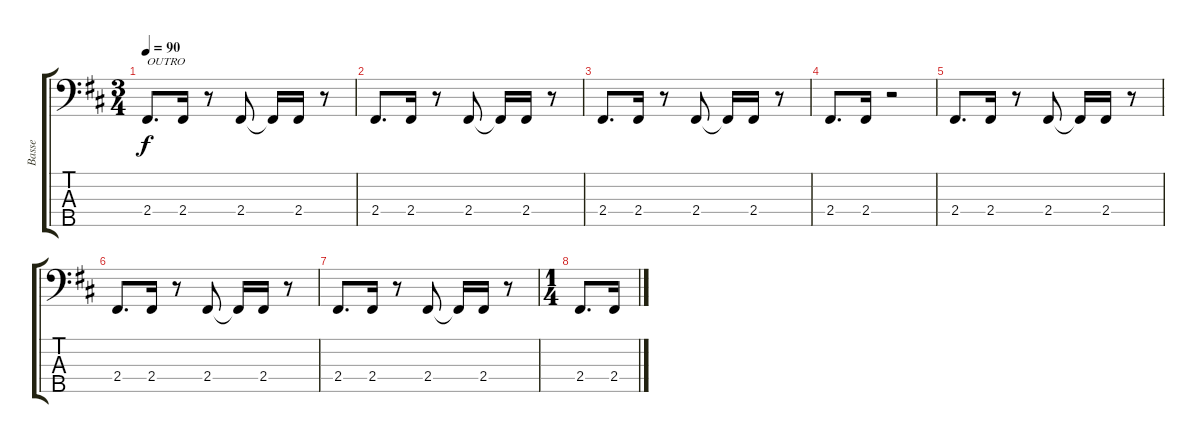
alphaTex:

\track ("Basse" "Basse") {instrument electricbassfinger}
\staff {score tabs}
\tuning (G2 D2 A1 E1 B0) {hide}
\ts (3 4)
\tempo 90
\clef f4
\ks d
2.4.8{d txt "OUTRO" dy f} 2.4.16 r.8 2.4.8 2.4{t}.16 2.4.16 r.8 |
2.4.8{d} 2.4.16 r.8 2.4.8 2.4{t}.16 2.4.16 r.8 |
2.4.8{d} 2.4.16 r.8 2.4.8 2.4{t}.16 2.4.16 r.8 |
2.4.8{d} 2.4.16 r.2 |
2.4.8{d} 2.4.16 r.8 2.4.8 2.4{t}.16 2.4.16 r.8 |
2.4.8{d} 2.4.16 r.8 2.4.8 2.4{t}.16 2.4.16 r.8 |
2.4.8{d} 2.4.16 r.8 2.4.8 2.4{t}.16 2.4.16 r.8 |
\ts (1 4)
2.4.8{d} 2.4.16
